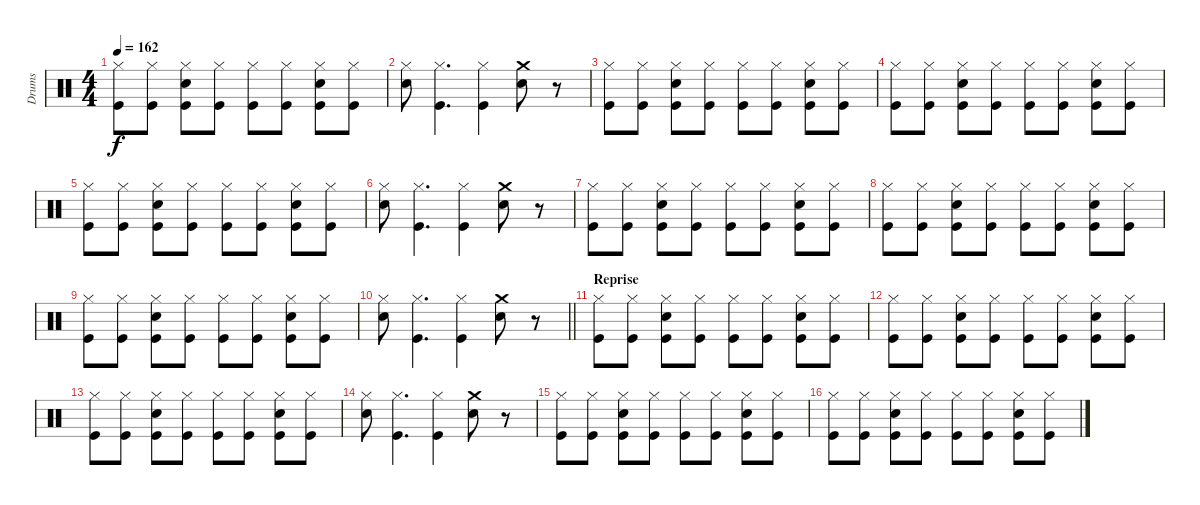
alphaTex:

\track ("Drums" "Drums") {instrument percussion}
\staff {score}
\articulation defaults
\ts (4 4)
\tempo 162
\clef neutral
\ks c
("Hi-Hat (closed)" "Kick (hit)").8{dy f} ("Hi-Hat (closed)" "Kick (hit)").8 ("Hi-Hat (closed)" "Snare (hit) 2" "Kick (hit)").8 ("Hi-Hat (closed)" "Kick (hit)").8 ("Hi-Hat (closed)" "Kick (hit)").8 ("Hi-Hat (closed)" "Kick (hit)").8 ("Hi-Hat (closed)" "Snare (hit) 2" "Kick (hit)").8 ("Hi-Hat (closed)" "Kick (hit)").8 |
("Hi-Hat (closed)" "Snare (hit) 2").8 ("Hi-Hat (closed)" "Kick (hit)").4{d} ("Hi-Hat (closed)" "Kick (hit)").4 ("Crash medium (hit)" "Snare (hit) 2").8 r.8 |
("Hi-Hat (closed)" "Kick (hit)").8 ("Hi-Hat (closed)" "Kick (hit)").8 ("Hi-Hat (closed)" "Snare (hit) 2" "Kick (hit)").8 ("Hi-Hat (closed)" "Kick (hit)").8 ("Hi-Hat (closed)" "Kick (hit)").8 ("Hi-Hat (closed)" "Kick (hit)").8 ("Hi-Hat (closed)" "Snare (hit) 2" "Kick (hit)").8 ("Hi-Hat (closed)" "Kick (hit)").8 |
("Hi-Hat (closed)" "Kick (hit)").8 ("Hi-Hat (closed)" "Kick (hit)").8 ("Hi-Hat (closed)" "Snare (hit) 2" "Kick (hit)").8 ("Hi-Hat (closed)" "Kick (hit)").8 ("Hi-Hat (closed)" "Kick (hit)").8 ("Hi-Hat (closed)" "Kick (hit)").8 ("Hi-Hat (closed)" "Snare (hit) 2" "Kick (hit)").8 ("Hi-Hat (closed)" "Kick (hit)").8 |
("Hi-Hat (closed)" "Kick (hit)").8 ("Hi-Hat (closed)" "Kick (hit)").8 ("Hi-Hat (closed)" "Snare (hit) 2" "Kick (hit)").8 ("Hi-Hat (closed)" "Kick (hit)").8 ("Hi-Hat (closed)" "Kick (hit)").8 ("Hi-Hat (closed)" "Kick (hit)").8 ("Hi-Hat (closed)" "Snare (hit) 2" "Kick (hit)").8 ("Hi-Hat (closed)" "Kick (hit)").8 |
("Hi-Hat (closed)" "Snare (hit) 2").8 ("Hi-Hat (closed)" "Kick (hit)").4{d} ("Hi-Hat (closed)" "Kick (hit)").4 ("Crash medium (hit)" "Snare (hit) 2").8 r.8 |
("Hi-Hat (closed)" "Kick (hit)").8 ("Hi-Hat (closed)" "Kick (hit)").8 ("Hi-Hat (closed)" "Snare (hit) 2" "Kick (hit)").8 ("Hi-Hat (closed)" "Kick (hit)").8 ("Hi-Hat (closed)" "Kick (hit)").8 ("Hi-Hat (closed)" "Kick (hit)").8 ("Hi-Hat (closed)" "Snare (hit) 2" "Kick (hit)").8 ("Hi-Hat (closed)" "Kick (hit)").8 |
("Hi-Hat (closed)" "Kick (hit)").8 ("Hi-Hat (closed)" "Kick (hit)").8 ("Hi-Hat (closed)" "Snare (hit) 2" "Kick (hit)").8 ("Hi-Hat (closed)" "Kick (hit)").8 ("Hi-Hat (closed)" "Kick (hit)").8 ("Hi-Hat (closed)" "Kick (hit)").8 ("Hi-Hat (closed)" "Snare (hit) 2" "Kick (hit)").8 ("Hi-Hat (closed)" "Kick (hit)").8 |
("Hi-Hat (closed)" "Kick (hit)").8 ("Hi-Hat (closed)" "Kick (hit)").8 ("Hi-Hat (closed)" "Snare (hit) 2" "Kick (hit)").8 ("Hi-Hat (closed)" "Kick (hit)").8 ("Hi-Hat (closed)" "Kick (hit)").8 ("Hi-Hat (closed)" "Kick (hit)").8 ("Hi-Hat (closed)" "Snare (hit) 2" "Kick (hit)").8 ("Hi-Hat (closed)" "Kick (hit)").8 |
\barLineRight lightlight
("Hi-Hat (closed)" "Snare (hit) 2").8 ("Hi-Hat (closed)" "Kick (hit)").4{d} ("Hi-Hat (closed)" "Kick (hit)").4 ("Crash medium (hit)" "Snare (hit) 2").8 r.8 |
\section ("" "Reprise")
("Hi-Hat (closed)" "Kick (hit)").8 ("Hi-Hat (closed)" "Kick (hit)").8 ("Hi-Hat (closed)" "Snare (hit) 2" "Kick (hit)").8 ("Hi-Hat (closed)" "Kick (hit)").8 ("Hi-Hat (closed)" "Kick (hit)").8 ("Hi-Hat (closed)" "Kick (hit)").8 ("Hi-Hat (closed)" "Snare (hit) 2" "Kick (hit)").8 ("Hi-Hat (closed)" "Kick (hit)").8 |
("Hi-Hat (closed)" "Kick (hit)").8 ("Hi-Hat (closed)" "Kick (hit)").8 ("Hi-Hat (closed)" "Snare (hit) 2" "Kick (hit)").8 ("Hi-Hat (closed)" "Kick (hit)").8 ("Hi-Hat (closed)" "Kick (hit)").8 ("Hi-Hat (closed)" "Kick (hit)").8 ("Hi-Hat (closed)" "Snare (hit) 2" "Kick (hit)").8 ("Hi-Hat (closed)" "Kick (hit)").8 |
("Hi-Hat (closed)" "Kick (hit)").8 ("Hi-Hat (closed)" "Kick (hit)").8 ("Hi-Hat (closed)" "Snare (hit) 2" "Kick (hit)").8 ("Hi-Hat (closed)" "Kick (hit)").8 ("Hi-Hat (closed)" "Kick (hit)").8 ("Hi-Hat (closed)" "Kick (hit)").8 ("Hi-Hat (closed)" "Snare (hit) 2" "Kick (hit)").8 ("Hi-Hat (closed)" "Kick (hit)").8 |
("Hi-Hat (closed)" "Snare (hit) 2").8 ("Hi-Hat (closed)" "Kick (hit)").4{d} ("Hi-Hat (closed)" "Kick (hit)").4 ("Crash medium (hit)" "Snare (hit) 2").8 r.8 |
("Hi-Hat (closed)" "Kick (hit)").8 ("Hi-Hat (closed)" "Kick (hit)").8 ("Hi-Hat (closed)" "Snare (hit) 2" "Kick (hit)").8 ("Hi-Hat (closed)" "Kick (hit)").8 ("Hi-Hat (closed)" "Kick (hit)").8 ("Hi-Hat (closed)" "Kick (hit)").8 ("Hi-Hat (closed)" "Snare (hit) 2" "Kick (hit)").8 ("Hi-Hat (closed)" "Kick (hit)").8 |
("Hi-Hat (closed)" "Kick (hit)").8 ("Hi-Hat (closed)" "Kick (hit)").8 ("Hi-Hat (closed)" "Snare (hit) 2" "Kick (hit)").8 ("Hi-Hat (closed)" "Kick (hit)").8 ("Hi-Hat (closed)" "Kick (hit)").8 ("Hi-Hat (closed)" "Kick (hit)").8 ("Hi-Hat (closed)" "Snare (hit) 2" "Kick (hit)").8 ("Hi-Hat (closed)" "Kick (hit)").8
